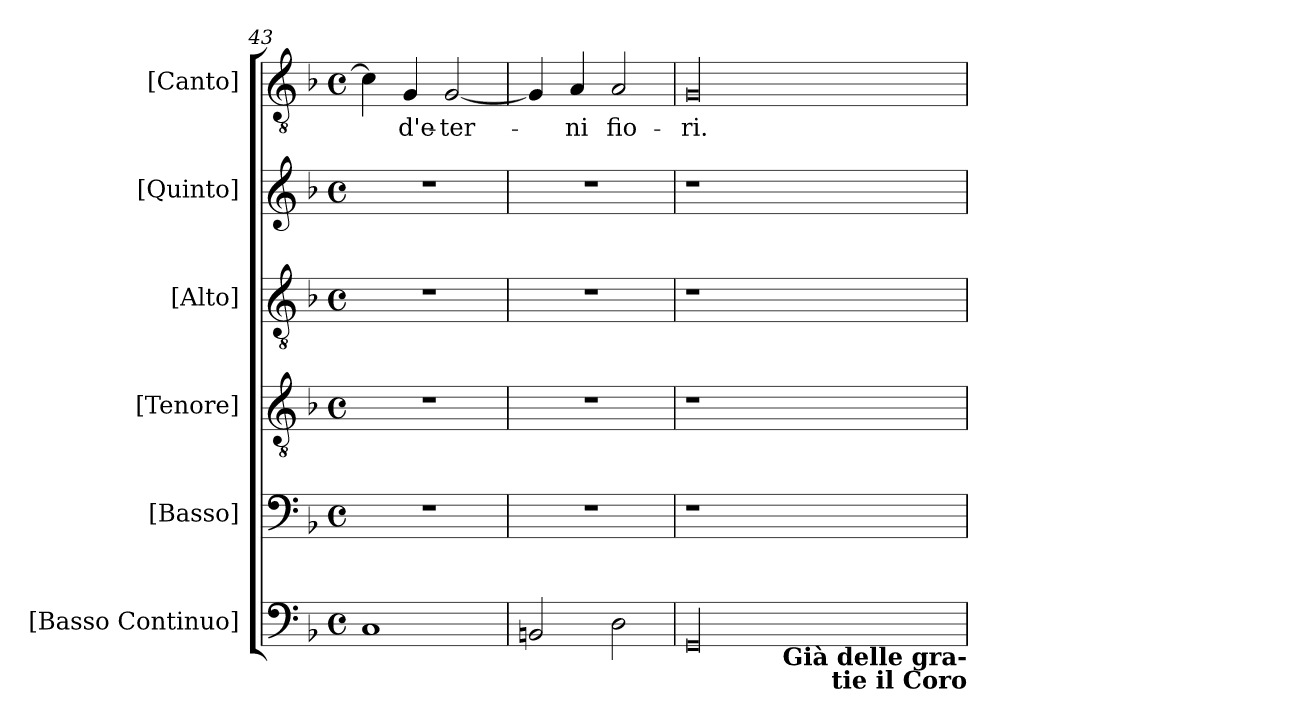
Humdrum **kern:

**kern	**kern	**kern	**kern	**kern	**kern	**text
*part6	*part5	*part4	*part3	*part2	*part1	*part1
*staff6	*staff5	*staff4	*staff3	*staff2	*staff1	*staff1
*I"[Basso Continuo]	*I"[Basso]	*I"[Tenore]	*I"[Alto]	*I"[Quinto]	*I"[Canto]	*
*clefF4	*clefF4	*clefGv2	*clefGv2	*clefG2	*clefGv2	*
*k[b-]	*k[b-]	*k[b-]	*k[b-]	*k[b-]	*k[b-]	*
*F:	*F:	*F:	*F:	*F:	*F:	*
*M4/4	*M4/4	*M4/4	*M4/4	*M4/4	*M4/4	*
*met(c)	*met(c)	*met(c)	*met(c)	*met(c)	*met(c)	*
=43	=43	=43	=43	=43	=43	=43
1C	1r	1r	1r	1r	4c\]	.
!	!	!	!	!	!	!LO:LY:b
.	.	.	.	.	4G/	d'e-
!	!	!	!	!	!	!LO:LY:b
.	.	.	.	.	[<2G/	-ter-
=44	=44	=44	=44	=44	=44	=44
2BBn/	1r	1r	1r	1r	4G/]	.
!	!	!	!	!	!	!LO:LY:b
.	.	.	.	.	4A/	-ni
!	!	!	!	!	!	!LO:LY:b
2D\	.	.	.	.	2A/	fio-
=45	=45	=45	=45	=45	=45	=45
!	!	!	!	!	!	!LO:LY:b
00GG	1r	1r	1r	1r	00G	-ri.
.	0.ryy	0.ryy	0.ryy	0.ryy	.	.
!LO:TX:b:B:t=Già delle gra-\ntie il Coro	!	!	!	!	!	!
=!	=!	=!	=!	=!	=!	=!
*-	*-	*-	*-	*-	*-	*-
